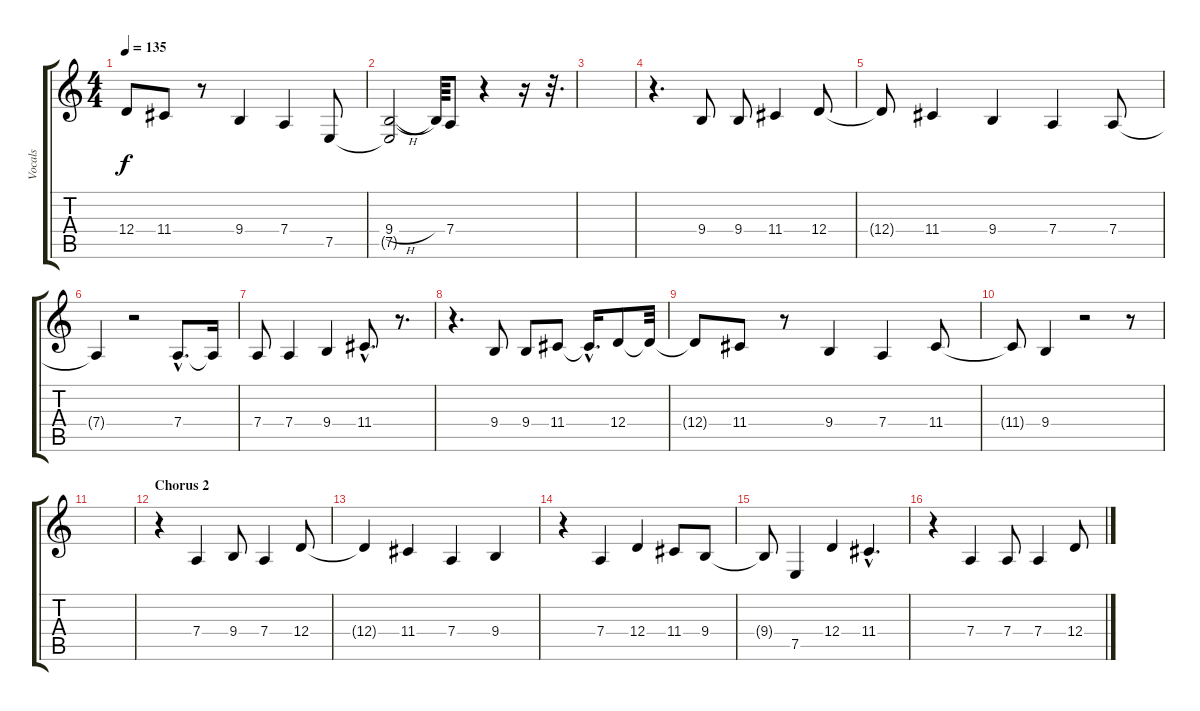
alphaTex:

\track ("Vocals" "Vocals") {instrument synthvoice}
\staff {score tabs}
\tuning (E4 B3 G3 D3 A2 E2) {hide}
\ts (4 4)
\tempo 135
\clef g2
\ks c
12.4{t}.8{dy f} 11.4.8 r.8 9.4.4 7.4.4 7.5.8 |
(9.4{h} 7.5{t}).2 9.4{t}.64 7.4.8 r.4 r.16 r.32{d} |
|
r.4{d} 9.4.8 9.4.8 11.4.4 12.4.8 |
12.4{t}.8 11.4.4 9.4.4 7.4.4 7.4.8 |
7.4{t}.4 r.2 7.4{hac}.8{d} 7.4{t}.16 |
7.4.8 7.4.4 9.4.4 11.4{hac}.8{d} r.8{d} |
r.4{d} 9.4.8 9.4.8 11.4.8 11.4{hac t}.16{d} 12.4.8 12.4{t}.32 |
12.4{t}.8 11.4.8 r.8 9.4.4 7.4.4 11.4.8 |
11.4{t}.8 9.4.4 r.2 r.8 |
|
\section ("" "Chorus 2")
r.4 7.4.4 9.4.8 7.4.4 12.4.8 |
12.4{t}.4 11.4.4 7.4.4 9.4.4 |
r.4 7.4.4 12.4.4 11.4.8 9.4.8 |
9.4{t}.8 7.5.4 12.4.4 11.4{hac}.4{d} |
r.4 7.4.4 7.4.8 7.4.4 12.4.8
